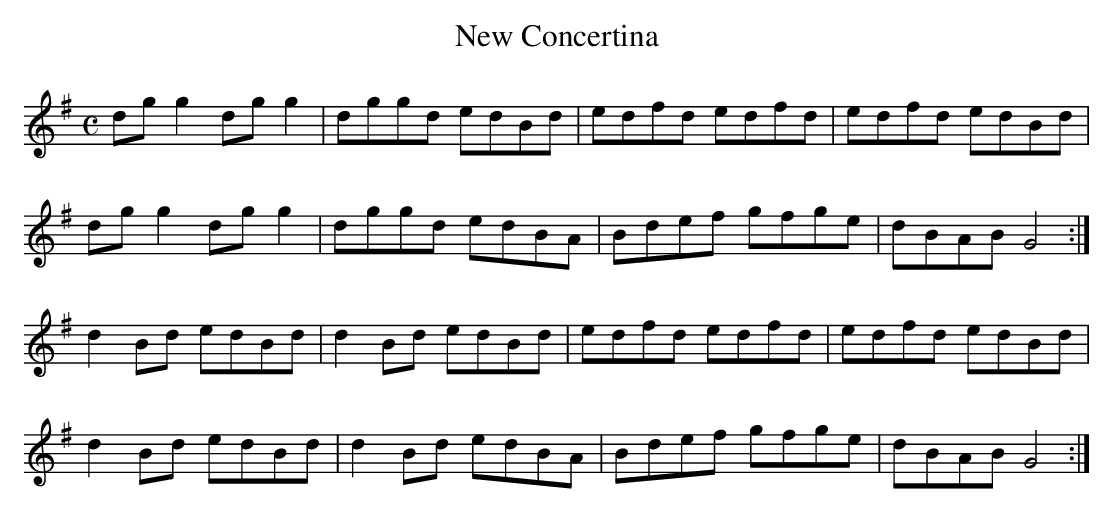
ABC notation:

X:1
T:New Concertina
M:C
L:1/8
K:G Major
dgg2 dgg2|dggd edBd|edfd edfd|edfd edBd|!
dgg2 dgg2|dggd edBA|Bdef gfge|dBAB G4:|!
d2Bd edBd|d2Bd edBd|edfd edfd|edfd edBd|!
d2Bd edBd|d2Bd edBA|Bdef gfge|dBAB G4:|!
